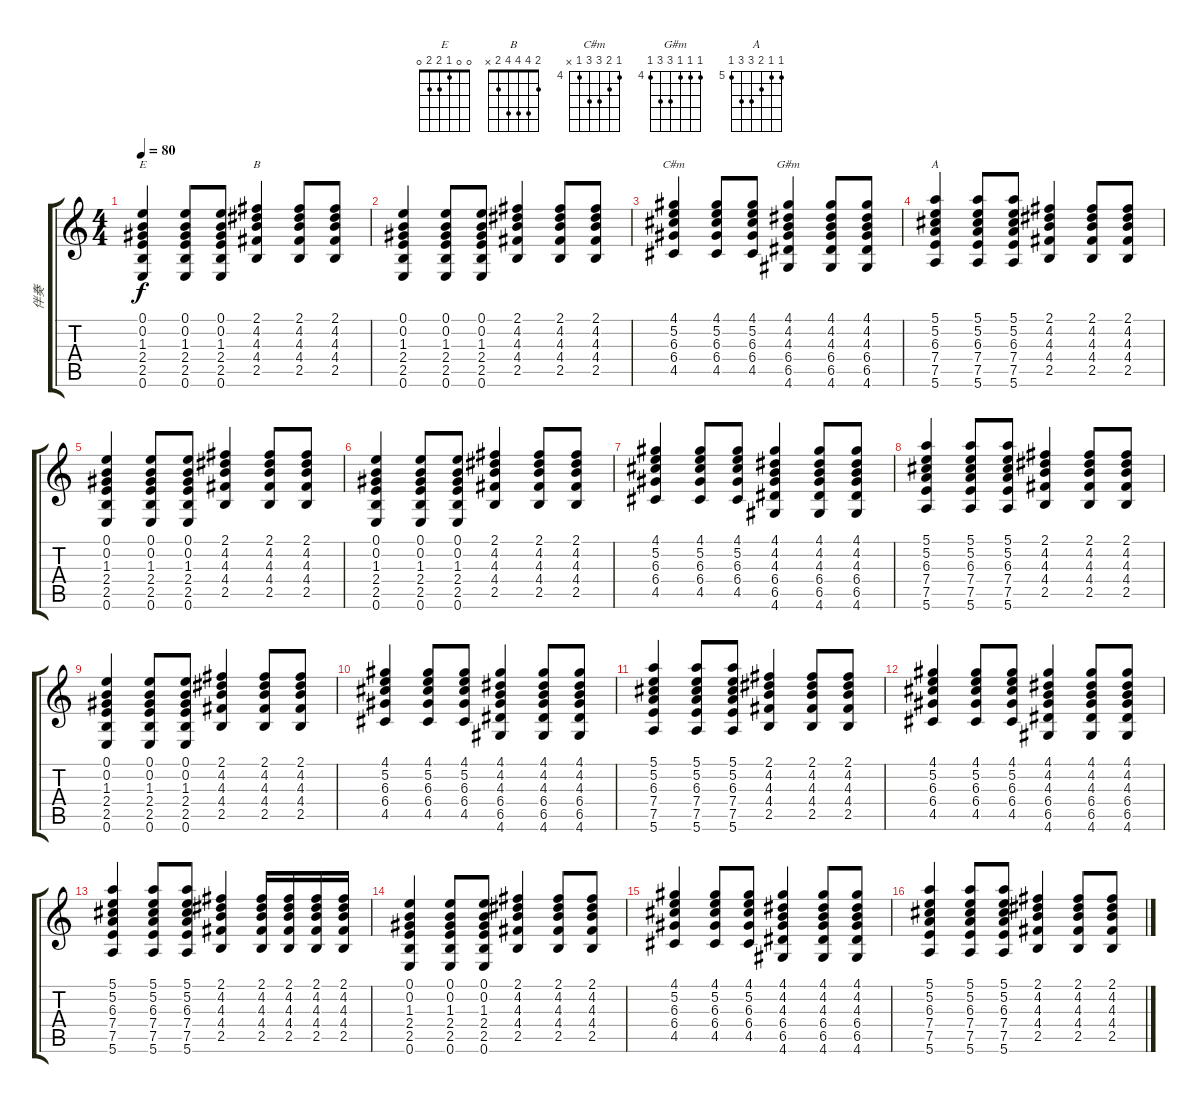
\track ("伴奏" "伴奏") {instrument acousticguitarsteel}
\staff {score tabs}
\tuning (E4 B3 G3 D3 A2 E2) {hide}
\chord ("E" 0 0 1 2 2 0)
\chord ("B" 2 4 4 4 2 x)
\chord ("C#m" 4 5 6 6 4 x) {firstfret 4}
\chord ("G#m" 4 4 4 6 6 4) {firstfret 4}
\chord ("A" 5 5 6 7 7 5) {firstfret 5}
\ts (4 4)
\tempo 80
\clef g2
\ks c
(0.1 0.2 1.3 2.4 2.5 0.6).4{ch "E" dy f} (0.1 0.2 1.3 2.4 2.5 0.6).8 (0.1 0.2 1.3 2.4 2.5 0.6).8 (2.1 4.2 4.3 4.4 2.5).4{ch "B"} (2.1 4.2 4.3 4.4 2.5).8 (2.1 4.2 4.3 4.4 2.5).8 |
(0.1 0.2 1.3 2.4 2.5 0.6).4 (0.1 0.2 1.3 2.4 2.5 0.6).8 (0.1 0.2 1.3 2.4 2.5 0.6).8 (2.1 4.2 4.3 4.4 2.5).4 (2.1 4.2 4.3 4.4 2.5).8 (2.1 4.2 4.3 4.4 2.5).8 |
(4.1 5.2 6.3 6.4 4.5).4{ch "C#m"} (4.1 5.2 6.3 6.4 4.5).8 (4.1 5.2 6.3 6.4 4.5).8 (4.1 4.2 4.3 6.4 6.5 4.6).4{ch "G#m"} (4.1 4.2 4.3 6.4 6.5 4.6).8 (4.1 4.2 4.3 6.4 6.5 4.6).8 |
(5.1 5.2 6.3 7.4 7.5 5.6).4{ch "A"} (5.1 5.2 6.3 7.4 7.5 5.6).8 (5.1 5.2 6.3 7.4 7.5 5.6).8 (2.1 4.2 4.3 4.4 2.5).4 (2.1 4.2 4.3 4.4 2.5).8 (2.1 4.2 4.3 4.4 2.5).8 |
(0.1 0.2 1.3 2.4 2.5 0.6).4 (0.1 0.2 1.3 2.4 2.5 0.6).8 (0.1 0.2 1.3 2.4 2.5 0.6).8 (2.1 4.2 4.3 4.4 2.5).4 (2.1 4.2 4.3 4.4 2.5).8 (2.1 4.2 4.3 4.4 2.5).8 |
(0.1 0.2 1.3 2.4 2.5 0.6).4 (0.1 0.2 1.3 2.4 2.5 0.6).8 (0.1 0.2 1.3 2.4 2.5 0.6).8 (2.1 4.2 4.3 4.4 2.5).4 (2.1 4.2 4.3 4.4 2.5).8 (2.1 4.2 4.3 4.4 2.5).8 |
(4.1 5.2 6.3 6.4 4.5).4 (4.1 5.2 6.3 6.4 4.5).8 (4.1 5.2 6.3 6.4 4.5).8 (4.1 4.2 4.3 6.4 6.5 4.6).4 (4.1 4.2 4.3 6.4 6.5 4.6).8 (4.1 4.2 4.3 6.4 6.5 4.6).8 |
(5.1 5.2 6.3 7.4 7.5 5.6).4 (5.1 5.2 6.3 7.4 7.5 5.6).8 (5.1 5.2 6.3 7.4 7.5 5.6).8 (2.1 4.2 4.3 4.4 2.5).4 (2.1 4.2 4.3 4.4 2.5).8 (2.1 4.2 4.3 4.4 2.5).8 |
(0.1 0.2 1.3 2.4 2.5 0.6).4 (0.1 0.2 1.3 2.4 2.5 0.6).8 (0.1 0.2 1.3 2.4 2.5 0.6).8 (2.1 4.2 4.3 4.4 2.5).4 (2.1 4.2 4.3 4.4 2.5).8 (2.1 4.2 4.3 4.4 2.5).8 |
(4.1 5.2 6.3 6.4 4.5).4 (4.1 5.2 6.3 6.4 4.5).8 (4.1 5.2 6.3 6.4 4.5).8 (4.1 4.2 4.3 6.4 6.5 4.6).4 (4.1 4.2 4.3 6.4 6.5 4.6).8 (4.1 4.2 4.3 6.4 6.5 4.6).8 |
(5.1 5.2 6.3 7.4 7.5 5.6).4 (5.1 5.2 6.3 7.4 7.5 5.6).8 (5.1 5.2 6.3 7.4 7.5 5.6).8 (2.1 4.2 4.3 4.4 2.5).4 (2.1 4.2 4.3 4.4 2.5).8 (2.1 4.2 4.3 4.4 2.5).8 |
(4.1 5.2 6.3 6.4 4.5).4 (4.1 5.2 6.3 6.4 4.5).8 (4.1 5.2 6.3 6.4 4.5).8 (4.1 4.2 4.3 6.4 6.5 4.6).4 (4.1 4.2 4.3 6.4 6.5 4.6).8 (4.1 4.2 4.3 6.4 6.5 4.6).8 |
(5.1 5.2 6.3 7.4 7.5 5.6).4 (5.1 5.2 6.3 7.4 7.5 5.6).8 (5.1 5.2 6.3 7.4 7.5 5.6).8 (2.1 4.2 4.3 4.4 2.5).4 (2.1 4.2 4.3 4.4 2.5).16 (2.1 4.2 4.3 4.4 2.5).16 (2.1 4.2 4.3 4.4 2.5).16 (2.1 4.2 4.3 4.4 2.5).16 |
(0.1 0.2 1.3 2.4 2.5 0.6).4 (0.1 0.2 1.3 2.4 2.5 0.6).8 (0.1 0.2 1.3 2.4 2.5 0.6).8 (2.1 4.2 4.3 4.4 2.5).4 (2.1 4.2 4.3 4.4 2.5).8 (2.1 4.2 4.3 4.4 2.5).8 |
(4.1 5.2 6.3 6.4 4.5).4 (4.1 5.2 6.3 6.4 4.5).8 (4.1 5.2 6.3 6.4 4.5).8 (4.1 4.2 4.3 6.4 6.5 4.6).4 (4.1 4.2 4.3 6.4 6.5 4.6).8 (4.1 4.2 4.3 6.4 6.5 4.6).8 |
(5.1 5.2 6.3 7.4 7.5 5.6).4 (5.1 5.2 6.3 7.4 7.5 5.6).8 (5.1 5.2 6.3 7.4 7.5 5.6).8 (2.1 4.2 4.3 4.4 2.5).4 (2.1 4.2 4.3 4.4 2.5).8 (2.1 4.2 4.3 4.4 2.5).8
